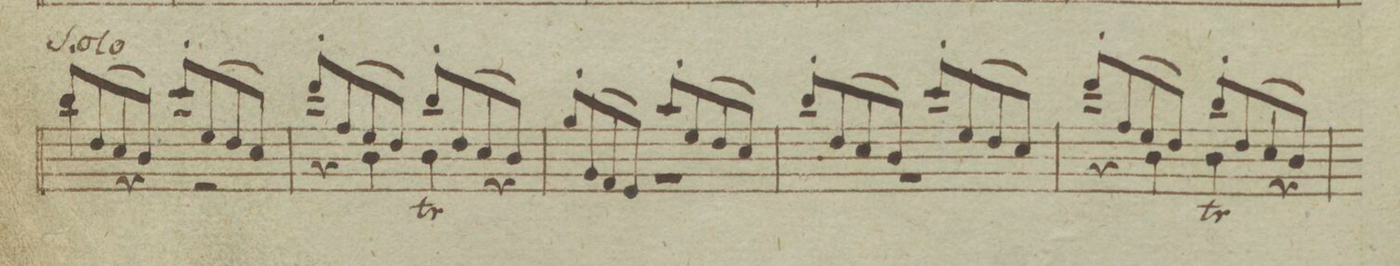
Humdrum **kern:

**kern	**dynam
*I"Violino Primo	*
*clefG2	*
*k[b-e-]	*
*met(c|)	*
*M2/2	*
*^	*
8bb-'/L	4bb-\	.
(8dd/	.	.
8cc/	4r	.
8b-/J)	.	.
8ccc'/L	2r	.
(8ee-/	.	.
8dd/	.	.
8cc/J)	.	.
=79	=79	=79
8ddd'/L	4r	.
(8ff/	.	.
8ee-/	4b-\	.
8dd/J)	.	.
8bb-'/L	4b-T\	.
(8dd/	.	.
8cc/	4r	.
8b-/J)	.	.
=80	=80	=80
8gg'/L	1rg	.
(8g/	.	.
8f/	.	.
8e-/J)	.	.
8aa'/L	.	.
(8ee-/	.	.
8dd/	.	.
8cc/J)	.	.
=81	=81	=81
8bb-'/L	1rg	.
(8dd/	.	.
8cc/	.	.
8b-/J)	.	.
8ccc'/L	.	.
(8ee-/	.	.
8dd/	.	.
8cc/J)	.	.
=82	=82	=82
8ddd'/L	4r	.
(8ff/	.	.
8ee-/	4b-\	.
8dd/J)	.	.
8bb-'/L	4b-T\	.
(8dd/	.	.
8cc/	4r	.
8b-/J)	.	.
=83	=83	=83
*-	*-	*-
